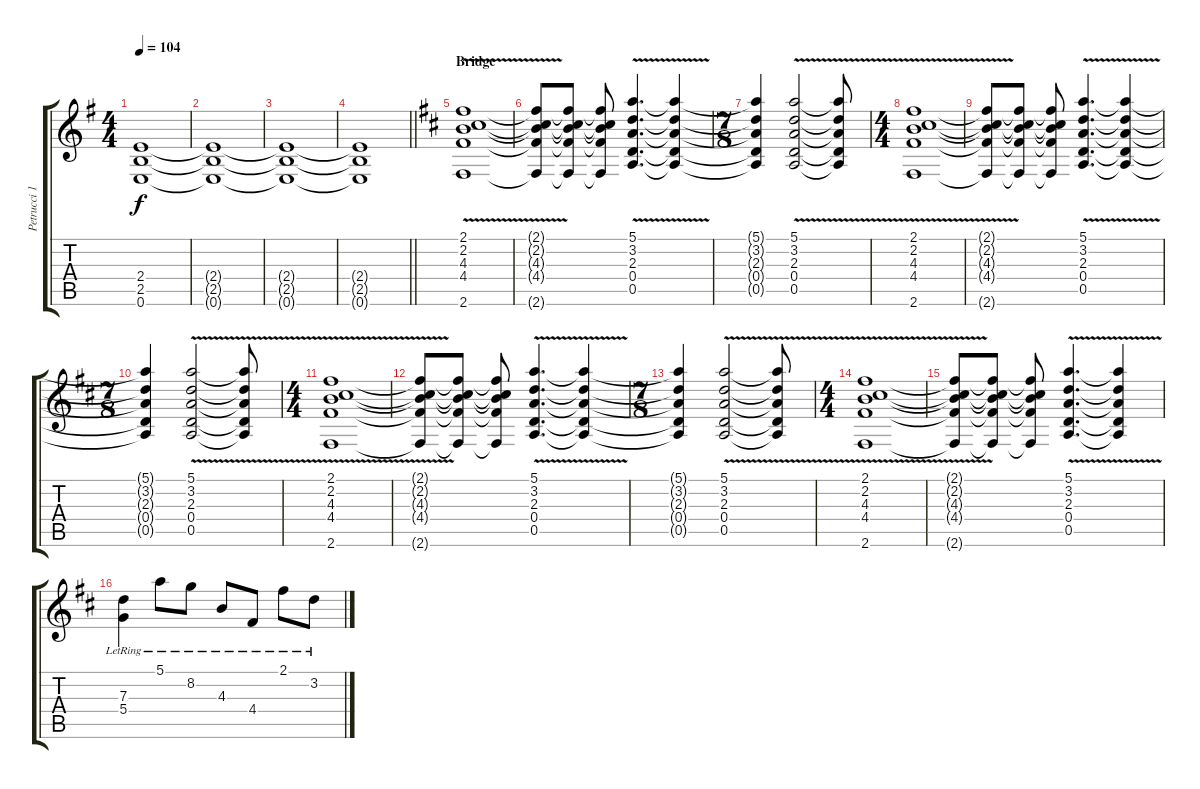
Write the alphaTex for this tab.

\track ("Petrucci 1" "Petrucci 1") {instrument overdrivenguitar}
\staff {score tabs}
\tuning (E4 B3 G3 D3 A2 E2) {hide}
\ts (4 4)
\tempo 104
\clef g2
\ks eminor
(2.4 2.5 0.6).1{dy f} |
(2.4{t} 2.5{t} 0.6{t}).1 |
(2.4{t} 2.5{t} 0.6{t}).1 |
\barLineRight lightlight
(2.4{t} 2.5{t} 0.6{t}).1 |
\section ("" "Bridge")
\ks bminor
(2.1{v} 2.2{v} 4.3{v} 4.4{v} 2.6{v}).1{instrument electricguitarclean} |
(2.1{t} 2.2{t} 4.3{t} 4.4{t} 2.6{t}).8 (2.1{t} 2.2{t} 4.3{t} 4.4{t} 2.6{t}).8 (2.1{t} 2.2{t} 4.3{t} 4.4{t} 2.6{t}).8 (5.1{v} 3.2{v} 2.3{v} 0.4{v} 0.5{v}).4{d} (5.1{t} 3.2{t} 2.3{t} 0.4{t} 0.5{t}).4 |
\ts (7 8)
(5.1{t} 3.2{t} 2.3{t} 0.4{t} 0.5{t}).4 (5.1{v} 3.2{v} 2.3{v} 0.4{v} 0.5{v}).2 (5.1{t} 3.2{t} 2.3{t} 0.4{t} 0.5{t}).8 |
\ts (4 4)
(2.1{v} 2.2{v} 4.3{v} 4.4{v} 2.6{v}).1 |
(2.1{t} 2.2{t} 4.3{t} 4.4{t} 2.6{t}).8 (2.1{t} 2.2{t} 4.3{t} 4.4{t} 2.6{t}).8 (2.1{t} 2.2{t} 4.3{t} 4.4{t} 2.6{t}).8 (5.1{v} 3.2{v} 2.3{v} 0.4{v} 0.5{v}).4{d} (5.1{t} 3.2{t} 2.3{t} 0.4{t} 0.5{t}).4 |
\ts (7 8)
(5.1{t} 3.2{t} 2.3{t} 0.4{t} 0.5{t}).4 (5.1{v} 3.2{v} 2.3{v} 0.4{v} 0.5{v}).2 (5.1{t} 3.2{t} 2.3{t} 0.4{t} 0.5{t}).8 |
\ts (4 4)
(2.1{v} 2.2{v} 4.3{v} 4.4{v} 2.6{v}).1 |
(2.1{t} 2.2{t} 4.3{t} 4.4{t} 2.6{t}).8 (2.1{t} 2.2{t} 4.3{t} 4.4{t} 2.6{t}).8 (2.1{t} 2.2{t} 4.3{t} 4.4{t} 2.6{t}).8 (5.1{v} 3.2{v} 2.3{v} 0.4{v} 0.5{v}).4{d} (5.1{t} 3.2{t} 2.3{t} 0.4{t} 0.5{t}).4 |
\ts (7 8)
(5.1{t} 3.2{t} 2.3{t} 0.4{t} 0.5{t}).4 (5.1{v} 3.2{v} 2.3{v} 0.4{v} 0.5{v}).2 (5.1{t} 3.2{t} 2.3{t} 0.4{t} 0.5{t}).8 |
\ts (4 4)
(2.1{v} 2.2{v} 4.3{v} 4.4{v} 2.6{v}).1 |
(2.1{t} 2.2{t} 4.3{t} 4.4{t} 2.6{t}).8 (2.1{t} 2.2{t} 4.3{t} 4.4{t} 2.6{t}).8 (2.1{t} 2.2{t} 4.3{t} 4.4{t} 2.6{t}).8 (5.1{v} 3.2{v} 2.3{v} 0.4{v} 0.5{v}).4{d} (5.1{t} 3.2{t} 2.3{t} 0.4{t} 0.5{t}).4 |
(7.3{lr} 5.4{lr}).4 5.1{lr}.8 8.2{lr}.8 4.3{lr}.8 4.4{lr}.8 2.1{lr}.8 3.2{lr}.8
